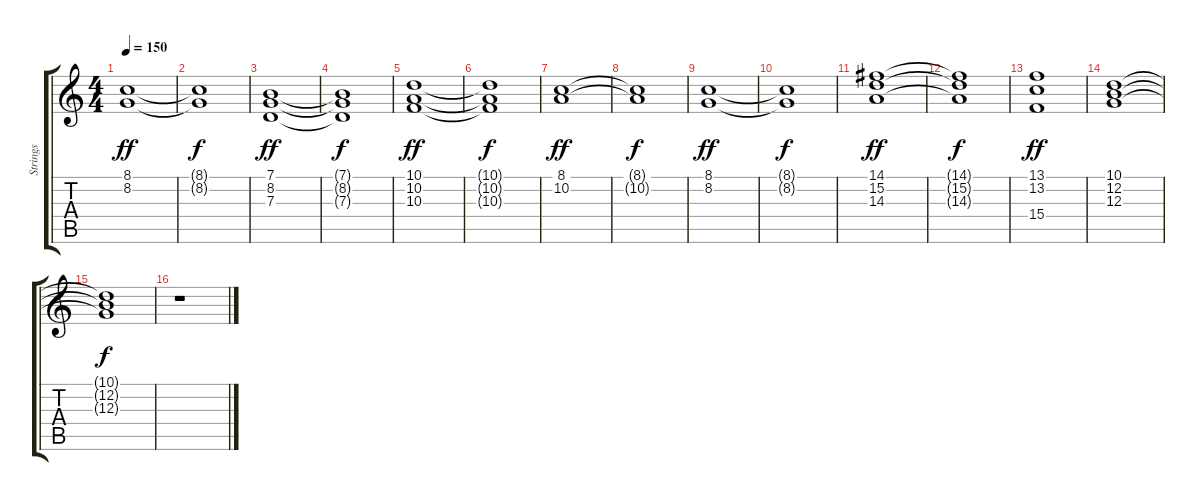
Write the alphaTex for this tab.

\track ("Strings" "Strings") {instrument stringensemble1}
\staff {score tabs}
\tuning (E4 B3 G3 D3 A2 E2) {hide}
\ts (4 4)
\tempo 150
\clef g2
\ks c
(8.1 8.2).1{dy ff} |
(8.1{t} 8.2{t}).1{dy f} |
(7.1 8.2 7.3).1{dy ff} |
(7.1{t} 8.2{t} 7.3{t}).1{dy f} |
(10.1 10.2 10.3).1{dy ff} |
(10.1{t} 10.2{t} 10.3{t}).1{dy f} |
(8.1 10.2).1{dy ff} |
(8.1{t} 10.2{t}).1{dy f} |
(8.1 8.2).1{dy ff} |
(8.1{t} 8.2{t}).1{dy f} |
(14.1 15.2 14.3).1{dy ff} |
(14.1{t} 15.2{t} 14.3{t}).1{dy f} |
(13.1 13.2 15.4).1{dy ff} |
(10.1 12.2 12.3).1 |
(10.1{t} 12.2{t} 12.3{t}).1{dy f} |
r.1
